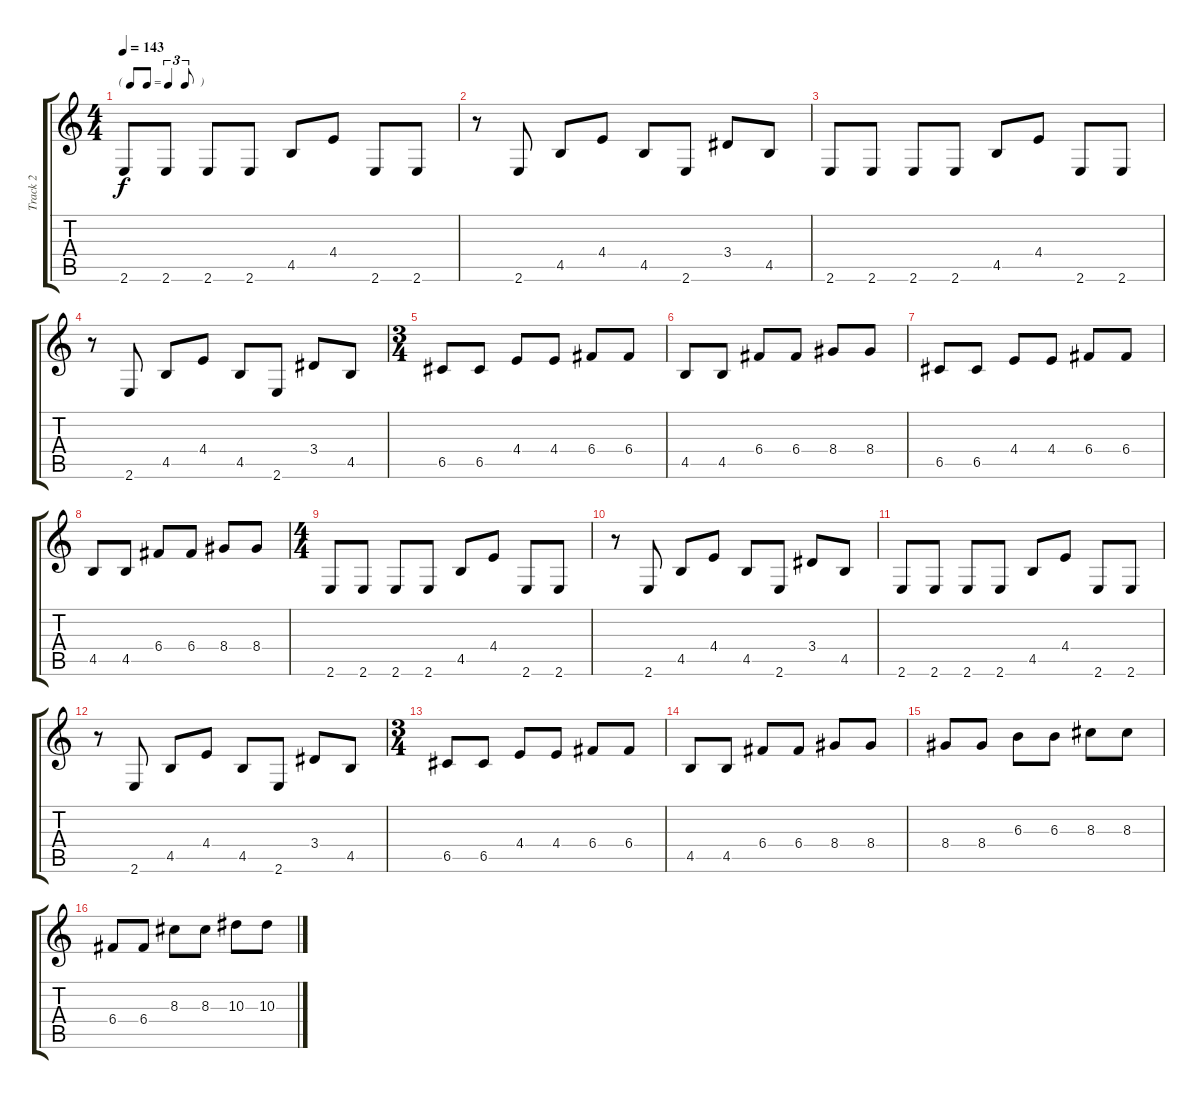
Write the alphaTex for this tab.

\track ("Track 2" "Track 2") {instrument distortionguitar}
\staff {score tabs}
\tuning (D4 A3 F3 C3 G2 D2) {hide}
\ts (4 4)
\tf triplet8th
\tempo 143
\clef g2
\ks c
2.6.8{dy f} 2.6.8 2.6.8 2.6.8 4.5.8 4.4.8 2.6.8 2.6.8 |
r.8 2.6.8 4.5.8 4.4.8 4.5.8 2.6.8 3.4.8 4.5.8 |
2.6.8 2.6.8 2.6.8 2.6.8 4.5.8 4.4.8 2.6.8 2.6.8 |
r.8 2.6.8 4.5.8 4.4.8 4.5.8 2.6.8 3.4.8 4.5.8 |
\ts (3 4)
6.5.8 6.5.8 4.4.8 4.4.8 6.4.8 6.4.8 |
4.5.8 4.5.8 6.4.8 6.4.8 8.4.8 8.4.8 |
6.5.8 6.5.8 4.4.8 4.4.8 6.4.8 6.4.8 |
4.5.8 4.5.8 6.4.8 6.4.8 8.4.8 8.4.8 |
\ts (4 4)
2.6.8 2.6.8 2.6.8 2.6.8 4.5.8 4.4.8 2.6.8 2.6.8 |
r.8 2.6.8 4.5.8 4.4.8 4.5.8 2.6.8 3.4.8 4.5.8 |
2.6.8 2.6.8 2.6.8 2.6.8 4.5.8 4.4.8 2.6.8 2.6.8 |
r.8 2.6.8 4.5.8 4.4.8 4.5.8 2.6.8 3.4.8 4.5.8 |
\ts (3 4)
6.5.8 6.5.8 4.4.8 4.4.8 6.4.8 6.4.8 |
4.5.8 4.5.8 6.4.8 6.4.8 8.4.8 8.4.8 |
8.4.8 8.4.8 6.3.8 6.3.8 8.3.8 8.3.8 |
6.4.8 6.4.8 8.3.8 8.3.8 10.3.8 10.3.8
